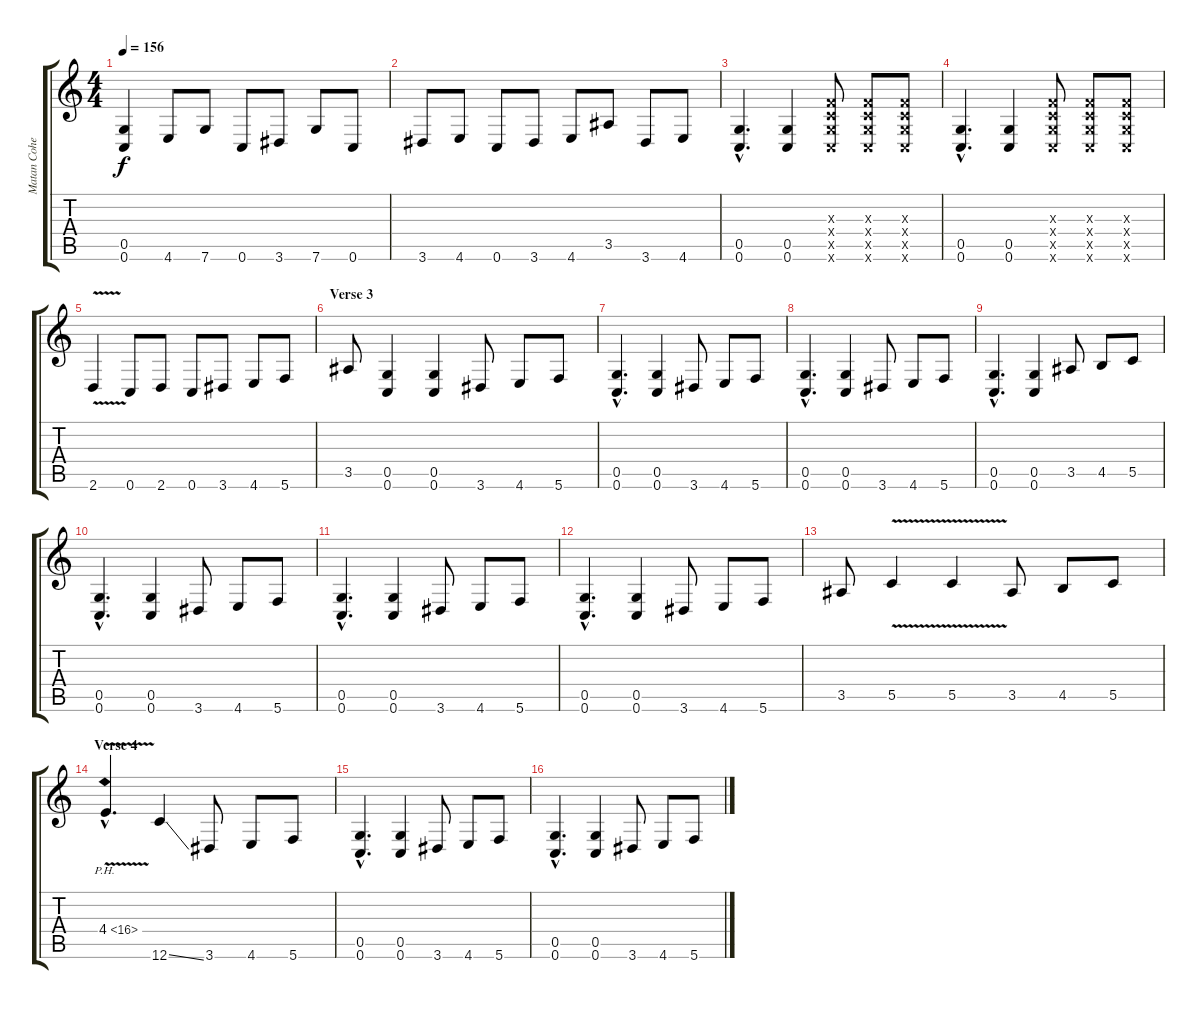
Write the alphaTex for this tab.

\track ("Matan Cohen" "Matan Cohe") {instrument distortionguitar}
\staff {score tabs}
\tuning (D4 A3 F3 C3 G2 C2) {hide}
\ts (4 4)
\tempo 156
\clef g2
\ks c
(0.5 0.6).4{dy f} 4.6.8 7.6.8 0.6.8 3.6.8 7.6.8 0.6.8 |
3.6.8 4.6.8 0.6.8 3.6.8 4.6.8 3.5.8 3.6.8 4.6.8 |
(0.5{hac} 0.6{hac}).4{d} (0.5 0.6).4 (0.3{x} 0.4{x} 0.5{x} 0.6{x}).8 (0.3{x} 0.4{x} 0.5{x} 0.6{x}).8 (0.3{x} 0.4{x} 0.5{x} 0.6{x}).8 |
(0.5{hac} 0.6{hac}).4{d} (0.5 0.6).4 (0.3{x} 0.4{x} 0.5{x} 0.6{x}).8 (0.3{x} 0.4{x} 0.5{x} 0.6{x}).8 (0.3{x} 0.4{x} 0.5{x} 0.6{x}).8 |
2.6{v}.4 0.6.8 2.6.8 0.6.8 3.6.8 4.6.8 5.6.8 |
\section ("" "Verse 3")
3.5.8 (0.5 0.6).4 (0.5 0.6).4 3.6.8 4.6.8 5.6.8 |
(0.5{hac} 0.6{hac}).4{d} (0.5 0.6).4 3.6.8 4.6.8 5.6.8 |
(0.5{hac} 0.6{hac}).4{d} (0.5 0.6).4 3.6.8 4.6.8 5.6.8 |
(0.5{hac} 0.6{hac}).4{d} (0.5 0.6).4 3.5.8 4.5.8 5.5.8 |
(0.5{hac} 0.6{hac}).4{d} (0.5 0.6).4 3.6.8 4.6.8 5.6.8 |
(0.5{hac} 0.6{hac}).4{d} (0.5 0.6).4 3.6.8 4.6.8 5.6.8 |
(0.5{hac} 0.6{hac}).4{d} (0.5 0.6).4 3.6.8 4.6.8 5.6.8 |
3.5.8 5.5{v}.4 5.5{v}.4 3.5.8 4.5.8 5.5.8 |
\section ("" "Verse 4")
4.4{ph 12 v hac}.4{d} 12.6{ss}.4 3.6.8 4.6.8 5.6.8 |
(0.5{hac} 0.6{hac}).4{d} (0.5 0.6).4 3.6.8 4.6.8 5.6.8 |
(0.5{hac} 0.6{hac}).4{d} (0.5 0.6).4 3.6.8 4.6.8 5.6.8
